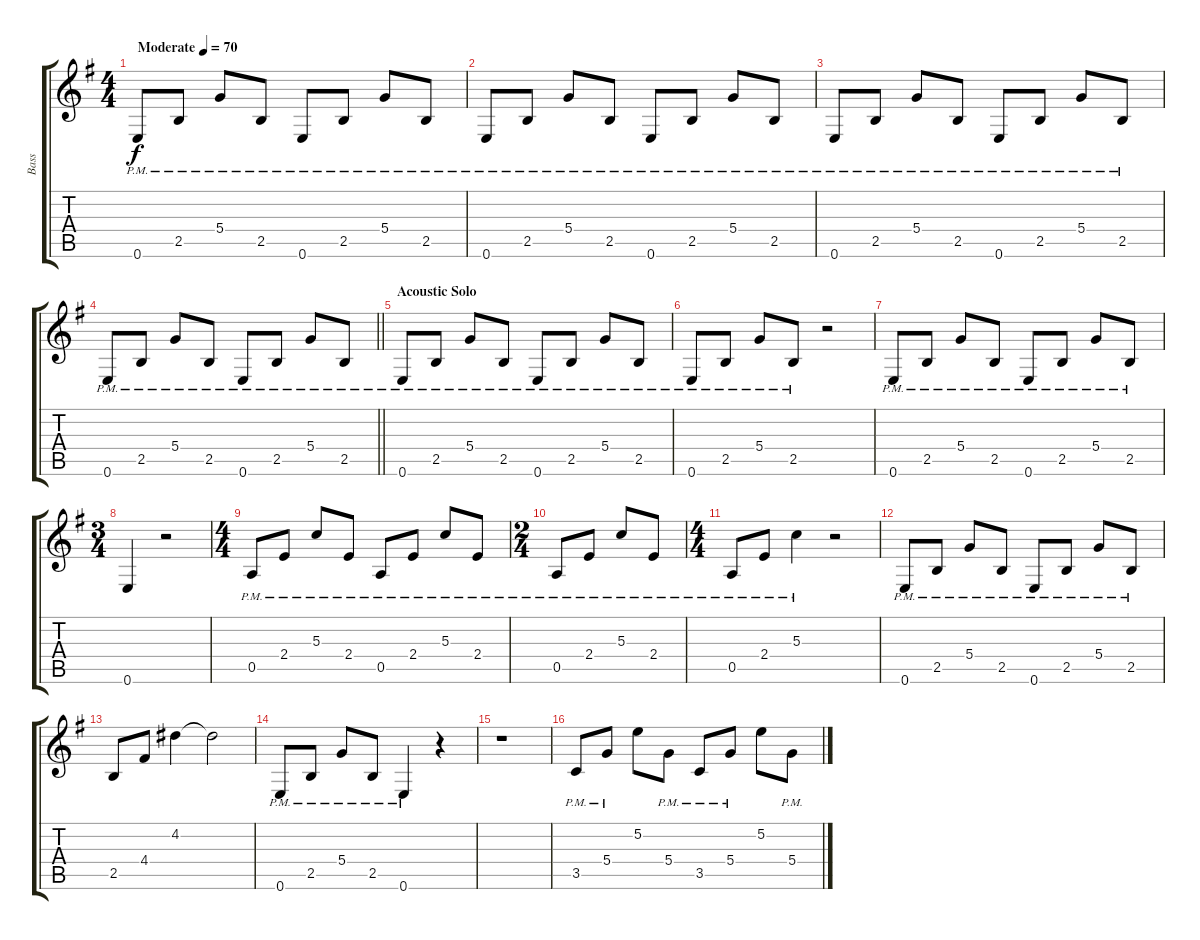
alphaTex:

\track ("Bass" "Bass") {instrument acousticguitarsteel}
\staff {score tabs}
\tuning (E4 B3 G3 D3 A2 E2) {hide}
\ts (4 4)
\tempo (70 "Moderate")
\clef g2
\ks eminor
0.6{pm}.8{dy f instrument acousticguitarsteel} 2.5{pm}.8 5.4{pm}.8 2.5{pm}.8 0.6{pm}.8 2.5{pm}.8 5.4{pm}.8 2.5{pm}.8 |
0.6{pm}.8 2.5{pm}.8 5.4{pm}.8 2.5{pm}.8 0.6{pm}.8 2.5{pm}.8 5.4{pm}.8 2.5{pm}.8 |
0.6{pm}.8 2.5{pm}.8 5.4{pm}.8 2.5{pm}.8 0.6{pm}.8 2.5{pm}.8 5.4{pm}.8 2.5{pm}.8 |
\barLineRight lightlight
0.6{pm}.8 2.5{pm}.8 5.4{pm}.8 2.5{pm}.8 0.6{pm}.8 2.5{pm}.8 5.4{pm}.8 2.5{pm}.8 |
\section ("" "Acoustic Solo")
0.6{pm}.8 2.5{pm}.8 5.4{pm}.8 2.5{pm}.8 0.6{pm}.8 2.5{pm}.8 5.4{pm}.8 2.5{pm}.8 |
0.6{pm}.8 2.5{pm}.8 5.4{pm}.8 2.5{pm}.8 r.2 |
0.6{pm}.8 2.5{pm}.8 5.4{pm}.8 2.5{pm}.8 0.6{pm}.8 2.5{pm}.8 5.4{pm}.8 2.5{pm}.8 |
\ts (3 4)
0.6.4 r.2 |
\ts (4 4)
0.5{pm}.8 2.4{pm}.8 5.3{pm}.8 2.4{pm}.8 0.5{pm}.8 2.4{pm}.8 5.3{pm}.8 2.4{pm}.8 |
\ts (2 4)
0.5{pm}.8 2.4{pm}.8 5.3{pm}.8 2.4{pm}.8 |
\ts (4 4)
0.5{pm}.8 2.4{pm}.8 5.3{pm}.4 r.2 |
0.6{pm}.8 2.5{pm}.8 5.4{pm}.8 2.5{pm}.8 0.6{pm}.8 2.5{pm}.8 5.4{pm}.8 2.5{pm}.8 |
2.5.8 4.4.8 4.2.4 4.2{t}.2 |
0.6{pm}.8 2.5{pm}.8 5.4{pm}.8 2.5{pm}.8 0.6{pm}.4 r.4 |
r.1 |
3.5{pm}.8 5.4{pm}.8 5.2.8 5.4{pm}.8 3.5{pm}.8 5.4{pm}.8 5.2.8 5.4{pm}.8
